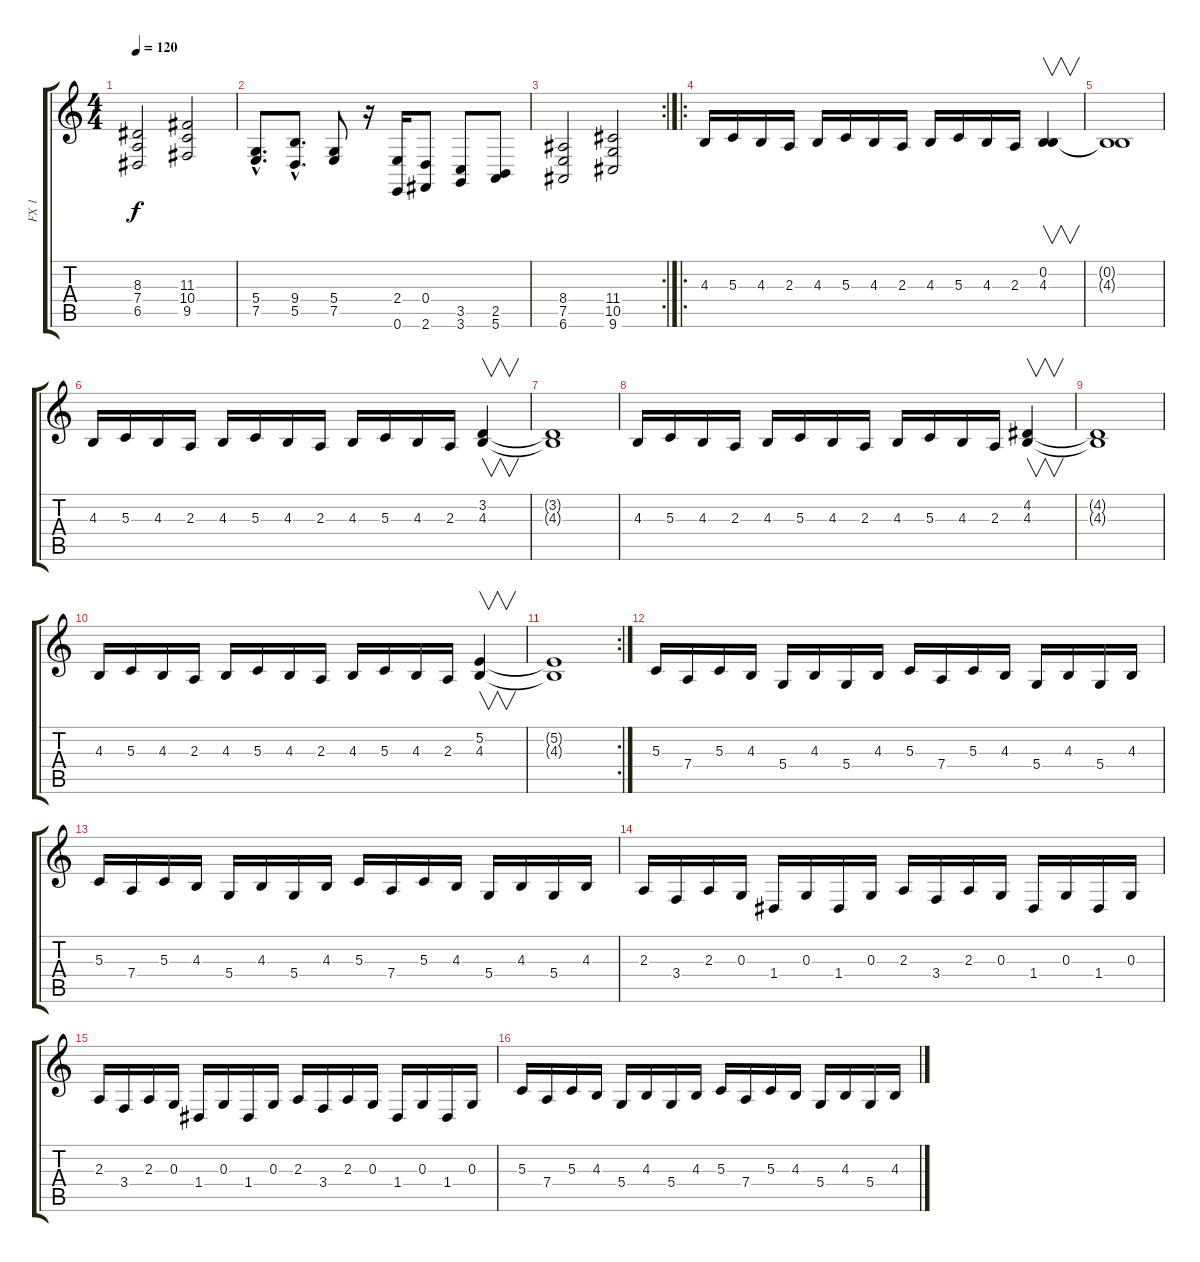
\track ("FX 1" "FX 1") {instrument fx1rain}
\staff {score tabs}
\tuning (E4 B3 G3 D3 A2 E2) {hide}
\ts (4 4)
\tempo 120
\clef g2
\ks c
(8.3 7.4 6.5).2{dy f} (11.3 10.4 9.5).2 |
(5.4{hac} 7.5{hac}).8{d} (9.4{hac} 5.5{hac}).8{d} (5.4 7.5).8 r.16 (2.4 0.6).16 (0.4 2.6).8 (3.5 3.6).8 (2.5 5.6).8 |
\rc 2
(8.4 7.5 6.6).2 (11.4 10.5 9.6).2 |
\ro
4.3.16 5.3.16 4.3.16 2.3.16 4.3.16 5.3.16 4.3.16 2.3.16 4.3.16 5.3.16 4.3.16 2.3.16 (0.2 4.3).4{v} |
(0.2{t} 4.3{t}).1 |
4.3.16 5.3.16 4.3.16 2.3.16 4.3.16 5.3.16 4.3.16 2.3.16 4.3.16 5.3.16 4.3.16 2.3.16 (3.2 4.3).4{v} |
(3.2{t} 4.3{t}).1 |
4.3.16 5.3.16 4.3.16 2.3.16 4.3.16 5.3.16 4.3.16 2.3.16 4.3.16 5.3.16 4.3.16 2.3.16 (4.2 4.3).4{v} |
(4.2{t} 4.3{t}).1 |
4.3.16 5.3.16 4.3.16 2.3.16 4.3.16 5.3.16 4.3.16 2.3.16 4.3.16 5.3.16 4.3.16 2.3.16 (5.2 4.3).4{v} |
\rc 2
(5.2{t} 4.3{t}).1 |
5.3.16 7.4.16 5.3.16 4.3.16 5.4.16 4.3.16 5.4.16 4.3.16 5.3.16 7.4.16 5.3.16 4.3.16 5.4.16 4.3.16 5.4.16 4.3.16 |
5.3.16 7.4.16 5.3.16 4.3.16 5.4.16 4.3.16 5.4.16 4.3.16 5.3.16 7.4.16 5.3.16 4.3.16 5.4.16 4.3.16 5.4.16 4.3.16 |
2.3.16 3.4.16 2.3.16 0.3.16 1.4.16 0.3.16 1.4.16 0.3.16 2.3.16 3.4.16 2.3.16 0.3.16 1.4.16 0.3.16 1.4.16 0.3.16 |
2.3.16 3.4.16 2.3.16 0.3.16 1.4.16 0.3.16 1.4.16 0.3.16 2.3.16 3.4.16 2.3.16 0.3.16 1.4.16 0.3.16 1.4.16 0.3.16 |
5.3.16 7.4.16 5.3.16 4.3.16 5.4.16 4.3.16 5.4.16 4.3.16 5.3.16 7.4.16 5.3.16 4.3.16 5.4.16 4.3.16 5.4.16 4.3.16
